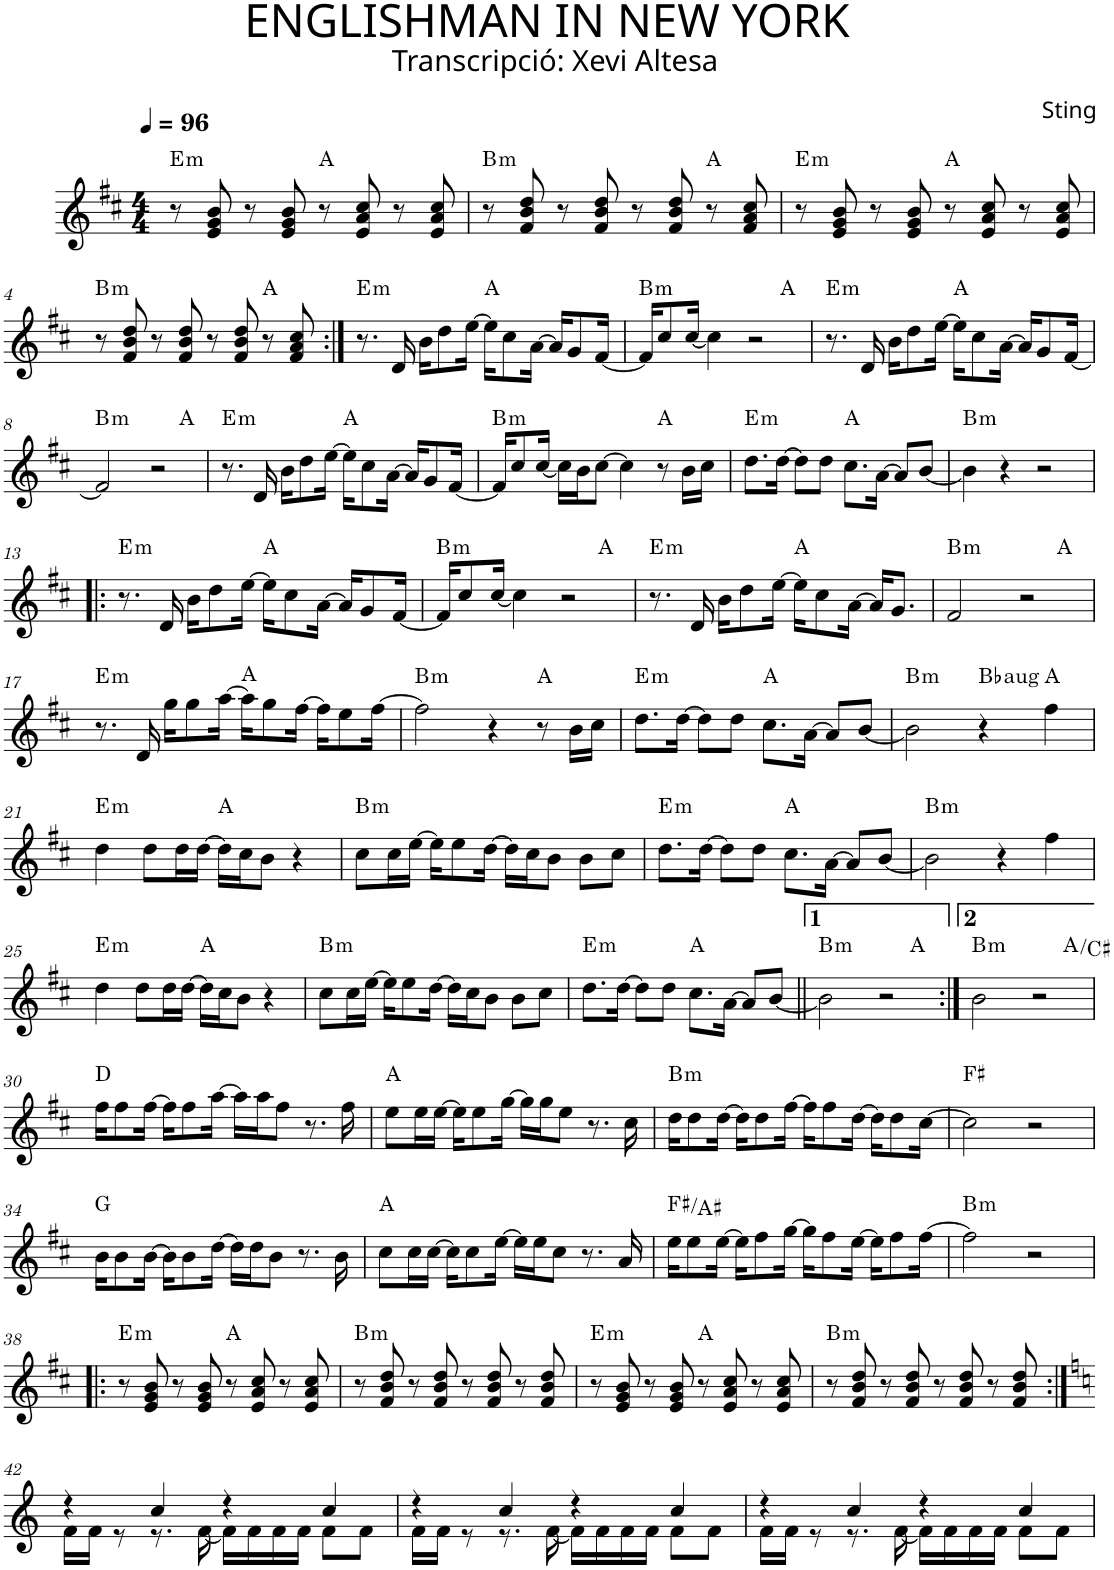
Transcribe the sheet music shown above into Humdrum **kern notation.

**kern	**harte
*part1	*part1
*staff1	*
*I"P1	*
*clefG2	*
*k[f#c#]	*
*b:	*
*M4/4	*
*MM96	*
=1	=1
!	!LO:H:kt=m
8r	E:min
8e/ 8g/ 8b/	.
8r	.
8e/ 8g/ 8b/	.
8r	A:maj
8e/ 8a/ 8cc#/	.
8r	.
8e/ 8a/ 8cc#/	.
=2	=2
!	!LO:H:kt=m
8r	B:min
8f#/ 8b/ 8dd/	.
8r	.
8f#/ 8b/ 8dd/	.
8r	.
8f#/ 8b/ 8dd/	.
8r	A:maj
8f#/ 8a/ 8cc#/	.
=3	=3
!	!LO:H:kt=m
8r	E:min
8e/ 8g/ 8b/	.
8r	.
8e/ 8g/ 8b/	.
8r	A:maj
8e/ 8a/ 8cc#/	.
8r	.
8e/ 8a/ 8cc#/	.
!!LO:LB:g=z
=4	=4
!	!LO:H:kt=m
8r	B:min
8f#/ 8b/ 8dd/	.
8r	.
8f#/ 8b/ 8dd/	.
8r	.
8f#/ 8b/ 8dd/	.
8r	A:maj
8f#/ 8a/ 8cc#/	.
=5:|!	=5:|!
!	!LO:H:kt=m
8.r	E:min
16d/	.
16b\KL	.
8dd\	.
[>16ee\Jk	.
16ee\KL]	A:maj
8cc#\	.
[>16a\Jk	.
16a/KL]	.
8g/	.
[<16f#/Jk	.
=6	=6
!	!LO:H:kt=m
*^	*
16f#/KL]	2.ryy	B:min
8cc#/	.	.
[<16cc#/Jk	.	.
4cc#\]	.	.
2r	.	.
.	4ryy	A:maj
=7	=7	=7
!	!	!LO:H:kt=m
*v	*v	*
8.r	E:min
16d/	.
16b\KL	.
8dd\	.
[>16ee\Jk	.
16ee\KL]	A:maj
8cc#\	.
[>16a\Jk	.
16a/KL]	.
8g/	.
[<16f#/Jk	.
!!LO:LB:g=z
=8	=8
!	!LO:H:kt=m
*^	*
2f#/]	2.ryy	B:min
2r	.	.
.	4ryy	A:maj
=9	=9	=9
!	!	!LO:H:kt=m
*v	*v	*
8.r	E:min
16d/	.
16b\KL	.
8dd\	.
[>16ee\Jk	.
16ee\KL]	A:maj
8cc#\	.
[>16a\Jk	.
16a/KL]	.
8g/	.
[<16f#/Jk	.
=10	=10
!	!LO:H:kt=m
16f#/KL]	B:min
8cc#/	.
[<16cc#/Jk	.
16cc#\LL]	.
16b\J	.
[>8cc#\J	.
4cc#\]	.
8r	A:maj
16b\LL	.
16cc#\JJ	.
=11	=11
!	!LO:H:kt=m
8.dd\L	E:min
[>16dd\Jk	.
8dd\L]	.
8dd\J	.
8.cc#\L	A:maj
[>16a\Jk	.
8a/L]	.
[<8b/J	.
=12	=12
!	!LO:H:kt=m
4b\]	B:min
4r	.
2r	.
!!LO:LB:g=z
=13!|:	=13!|:
!	!LO:H:kt=m
8.r	E:min
16d/	.
16b\KL	.
8dd\	.
[>16ee\Jk	.
16ee\KL]	A:maj
8cc#\	.
[>16a\Jk	.
16a/KL]	.
8g/	.
[<16f#/Jk	.
=14	=14
!	!LO:H:kt=m
*^	*
16f#/KL]	2.ryy	B:min
8cc#/	.	.
[<16cc#/Jk	.	.
4cc#\]	.	.
2r	.	.
.	4ryy	A:maj
=15	=15	=15
!	!	!LO:H:kt=m
*v	*v	*
8.r	E:min
16d/	.
16b\KL	.
8dd\	.
[>16ee\Jk	.
16ee\KL]	A:maj
8cc#\	.
[>16a\Jk	.
16a/KL]	.
8.g/J	.
=16	=16
!	!LO:H:kt=m
*^	*
2f#/	2.ryy	B:min
2r	.	.
.	4ryy	A:maj
!!LO:LB:g=z	!!
=17	=17	=17
!	!	!LO:H:kt=m
*v	*v	*
8.r	E:min
16d/	.
16gg\KL	.
8gg\	.
[>16aa\Jk	.
16aa\KL]	A:maj
8gg\	.
[>16ff#\Jk	.
16ff#\KL]	.
8ee\	.
[>16ff#\Jk	.
=18	=18
!	!LO:H:kt=m
2ff#\]	B:min
4r	.
8r	A:maj
16b\LL	.
16cc#\JJ	.
=19	=19
!	!LO:H:kt=m
8.dd\L	E:min
[>16dd\Jk	.
8dd\L]	.
8dd\J	.
8.cc#\L	A:maj
[>16a\Jk	.
8a/L]	.
[<8b/J	.
=20	=20
!	!LO:H:kt=m
2b\]	B:min
!	!LO:H:kt=aug
4r	Bb:aug
4ff#\	A:maj
!!LO:LB:g=z
=21	=21
!	!LO:H:kt=m
4dd\	E:min
8dd\L	.
16dd\L	.
[>16dd\JJ	.
16dd\LL]	A:maj
16cc#\J	.
8b\J	.
4r	.
=22	=22
!	!LO:H:kt=m
8cc#\L	B:min
16cc#\L	.
[>16ee\JJ	.
16ee\KL]	.
8ee\	.
[>16dd\Jk	.
16dd\LL]	.
16cc#\J	.
8b\J	.
8b\L	.
8cc#\J	.
=23	=23
!	!LO:H:kt=m
8.dd\L	E:min
[>16dd\Jk	.
8dd\L]	.
8dd\J	.
8.cc#\L	A:maj
[>16a\Jk	.
8a/L]	.
[<8b/J	.
=24	=24
!	!LO:H:kt=m
2b\]	B:min
4r	.
4ff#\	.
!!LO:LB:g=z
=25	=25
!	!LO:H:kt=m
4dd\	E:min
8dd\L	.
16dd\L	.
[>16dd\JJ	.
16dd\LL]	A:maj
16cc#\J	.
8b\J	.
4r	.
=26	=26
!	!LO:H:kt=m
8cc#\L	B:min
16cc#\L	.
[>16ee\JJ	.
16ee\KL]	.
8ee\	.
[>16dd\Jk	.
16dd\LL]	.
16cc#\J	.
8b\J	.
8b\L	.
8cc#\J	.
=27	=27
!	!LO:H:kt=m
8.dd\L	E:min
[>16dd\Jk	.
8dd\L]	.
8dd\J	.
8.cc#\L	A:maj
[>16a\Jk	.
8a/L]	.
[<8b/J	.
=28||	=28||
!	!LO:H:kt=m
*^	*
2b\]	2.ryy	B:min
2r	.	.
.	4ryy	A:maj
=29:|!	=29:|!	=29:|!
!	!	!LO:H:kt=m
2b\	2.ryy	B:min
2r	.	.
.	4ryy	A:maj/3
*v	*v	*
!!LO:LB:g=z
=30	=30
16ff#\KL	D:maj
8ff#\	.
[>16ff#\Jk	.
16ff#\KL]	.
8ff#\	.
[>16aa\Jk	.
16aa\LL]	.
16aa\J	.
8ff#\J	.
8.r	.
16ff#\	.
=31	=31
8ee\L	A:maj
16ee\L	.
[>16ee\JJ	.
16ee\KL]	.
8ee\	.
[>16gg\Jk	.
16gg\LL]	.
16gg\J	.
8ee\J	.
8.r	.
16cc#\	.
=32	=32
!	!LO:H:kt=m
16dd\KL	B:min
8dd\	.
[>16dd\Jk	.
16dd\KL]	.
8dd\	.
[>16ff#\Jk	.
16ff#\KL]	.
8ff#\	.
[>16dd\Jk	.
16dd\KL]	.
8dd\	.
[>16cc#\Jk	.
=33	=33
2cc#\]	F#:maj
2r	.
!!LO:LB:g=z
=34	=34
16b\KL	G:maj
8b\	.
[>16b\Jk	.
16b\KL]	.
8b\	.
[>16dd\Jk	.
16dd\LL]	.
16dd\J	.
8b\J	.
8.r	.
16b\	.
=35	=35
8cc#\L	A:maj
16cc#\L	.
[>16cc#\JJ	.
16cc#\KL]	.
8cc#\	.
[>16ee\Jk	.
16ee\LL]	.
16ee\J	.
8cc#\J	.
8.r	.
16a/	.
=36	=36
16ee\KL	F#:maj/3
8ee\	.
[>16ee\Jk	.
16ee\KL]	.
8ff#\	.
[>16gg\Jk	.
16gg\KL]	.
8ff#\	.
[>16ee\Jk	.
16ee\KL]	.
8ff#\	.
[>16ff#\Jk	.
=37	=37
!	!LO:H:kt=m
2ff#\]	B:min
2r	.
!!LO:LB:g=z
=38!|:	=38!|:
!	!LO:H:kt=m
8r	E:min
8e/ 8g/ 8b/	.
8r	.
8e/ 8g/ 8b/	.
8r	A:maj
8e/ 8a/ 8cc#/	.
8r	.
8e/ 8a/ 8cc#/	.
=39	=39
!	!LO:H:kt=m
8r	B:min
8f#/ 8b/ 8dd/	.
8r	.
8f#/ 8b/ 8dd/	.
8r	.
8f#/ 8b/ 8dd/	.
8r	.
8f#/ 8b/ 8dd/	.
=40	=40
!	!LO:H:kt=m
8r	E:min
8e/ 8g/ 8b/	.
8r	.
8e/ 8g/ 8b/	.
8r	A:maj
8e/ 8a/ 8cc#/	.
8r	.
8e/ 8a/ 8cc#/	.
=41	=41
!	!LO:H:kt=m
8r	B:min
8f#/ 8b/ 8dd/	.
8r	.
8f#/ 8b/ 8dd/	.
8r	.
8f#/ 8b/ 8dd/	.
8r	.
8f#/ 8b/ 8dd/	.
!!LO:LB:g=z
=42:|!	=42:|!
*clefX	*
*k[]	*
*C:	*
*^	*
4r	16f\LL	.
.	16f\JJ	.
.	8r	.
4cc/	8.r	.
.	[<16f\	.
4r	16f\LL]	.
.	16f\	.
.	16f\	.
.	16f\JJ	.
4cc/	8f\L	.
.	8f\J	.
=43	=43	=43
4r	16f\LL	.
.	16f\JJ	.
.	8r	.
4cc/	8.r	.
.	[<16f\	.
4r	16f\LL]	.
.	16f\	.
.	16f\	.
.	16f\JJ	.
4cc/	8f\L	.
.	8f\J	.
=44	=44	=44
4r	16f\LL	.
.	16f\JJ	.
.	8r	.
4cc/	8.r	.
.	[<16f\	.
4r	16f\LL]	.
.	16f\	.
.	16f\	.
.	16f\JJ	.
4cc/	8f\L	.
.	8f\J	.
*v	*v	*
=	=
*-	*-
